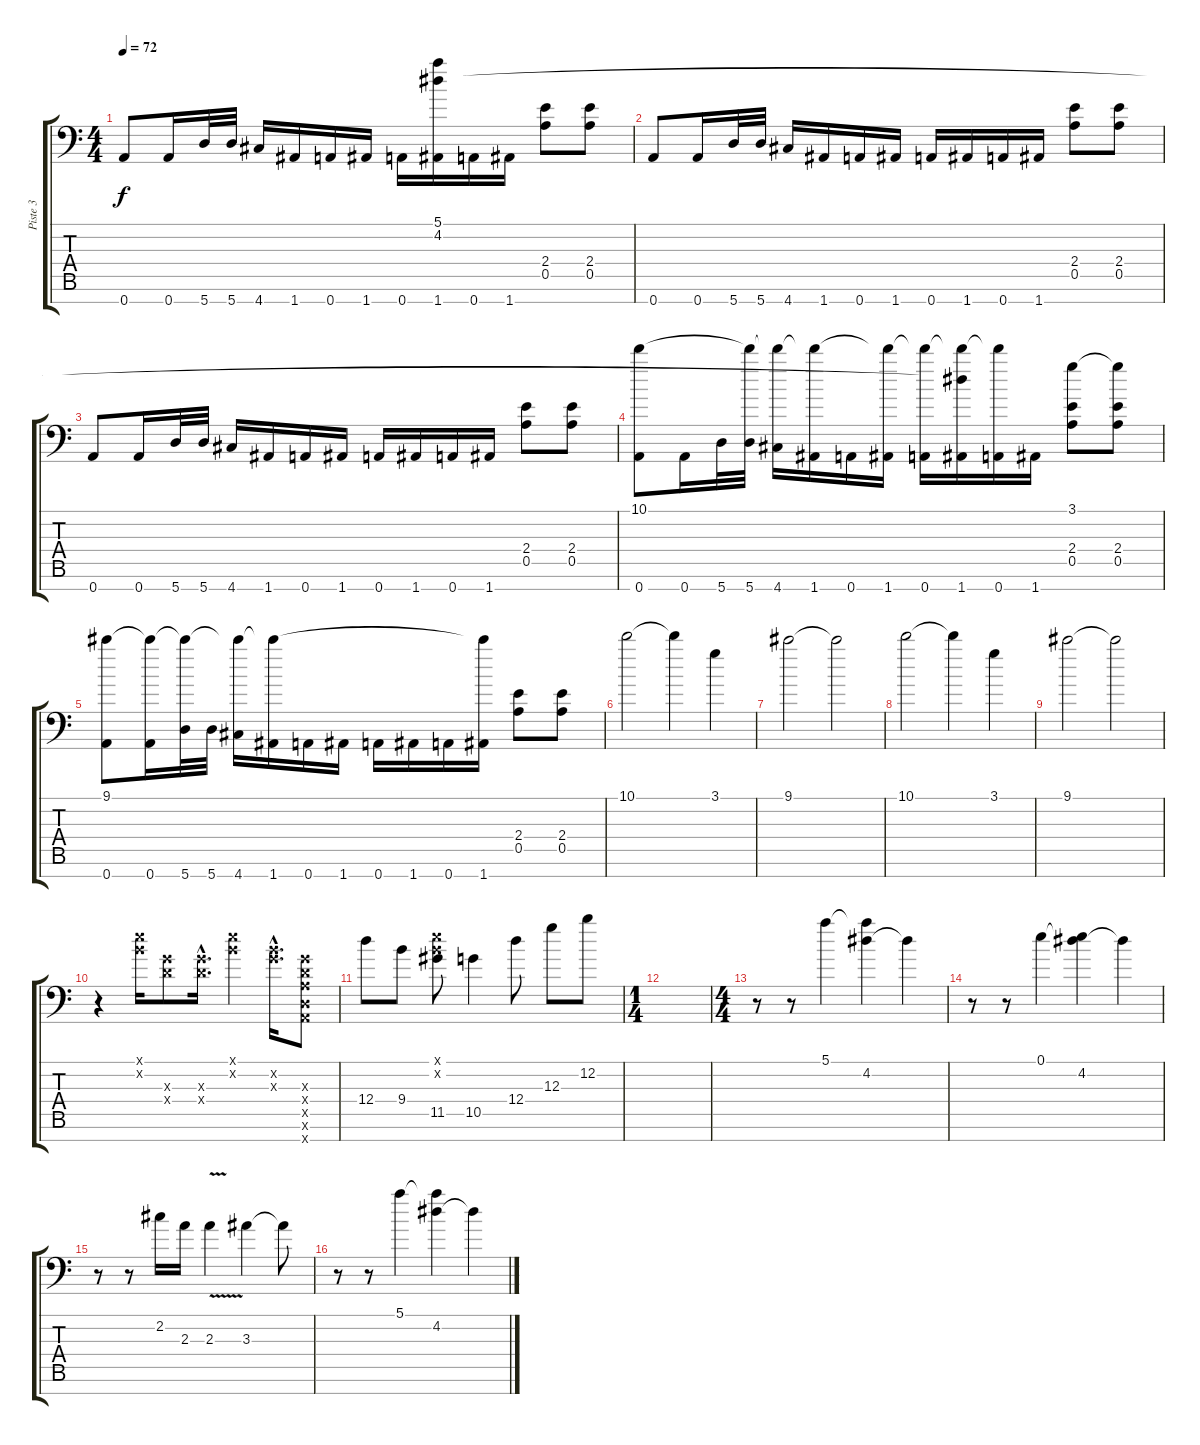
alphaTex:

\track ("Piste 3" "Piste 3") {instrument distortionguitar}
\staff {score tabs}
\tuning (E4 B3 G3 D3 A2 D2 A1) {hide}
\ts (4 4)
\tempo 72
\clef f4
\ks c
0.7.8{dy f volume 16 instrument overdrivenguitar} 0.7.16 5.7.32 5.7.32 4.7.16 1.7.16 0.7.16 1.7.16 0.7.16 (5.1{t} 4.2{t} 1.7).16 0.7.16 1.7.16 (2.4 0.5).8 (2.4 0.5).8 |
0.7.8{volume 16 instrument overdrivenguitar} 0.7.16 5.7.32 5.7.32 4.7.16 1.7.16 0.7.16 1.7.16 0.7.16 1.7.16 0.7.16 1.7.16 (2.4 0.5).8 (2.4 0.5).8 |
0.7.8{volume 16 instrument overdrivenguitar} 0.7.16 5.7.32 5.7.32 4.7.16 1.7.16 0.7.16 1.7.16 0.7.16 1.7.16 0.7.16 1.7.16 (2.4 0.5).8 (2.4 0.5).8 |
(10.1 0.7).8{volume 16 instrument overdrivenguitar} 0.7.16 5.7.32 (10.1{t} 5.7).32 (10.1{t} 4.7).16 (10.1{t} 1.7).16 0.7.16 (10.1{t} 1.7).16 (10.1{t} 0.7).16 (10.1{t} 4.2{t} 1.7).16 (10.1{t} 0.7).16 1.7.16 (3.1 2.4 0.5).8 (3.1{t} 2.4 0.5).8 |
(9.1 0.7).8{volume 16 instrument overdrivenguitar} (9.1{t} 0.7).16 (9.1{t} 5.7).32 5.7.32 (9.1{t} 4.7).16 (9.1{t} 1.7).16 0.7.16 1.7.16 0.7.16 1.7.16 0.7.16 (9.1{t} 1.7).16 (2.4 0.5).8 (2.4 0.5).8 |
10.1.2 10.1{t}.4 3.1.4 |
9.1.2 9.1{t}.2 |
10.1.2 10.1{t}.4 3.1.4 |
9.1.2 9.1{t}.2 |
r.4 (0.1{x} 0.2{x}).16 (0.3{x} 0.4{x}).8 (0.3{hac x} 0.4{hac x}).16{d} (0.1{x} 0.2{x}).4 (0.2{hac x} 0.3{hac x}).16{d} (0.3{x} 0.4{x} 0.5{x} 0.6{x} 0.7{x}).8 |
12.4.8{instrument guitarfretnoise} 9.4.8 (0.1{x} 0.2{x} 11.5).8 10.5.4 12.4.8 12.3.8 12.2.8 |
\ts (1 4)
|
\ts (4 4)
r.8{volume 9 balance 0 instrument distortionguitar} r.8 5.1.4 (5.1{t} 4.2).4 4.2{t}.4 |
r.8{volume 9 balance 0 instrument distortionguitar} r.8 0.1.4 (0.1{t} 4.2).4 4.2{t}.4 |
r.8{volume 9 balance 0 instrument distortionguitar} r.8 2.2.16 2.3.16 2.3{v}.4 3.3.4 3.3{t}.8 |
r.8{volume 9 balance 0 instrument distortionguitar} r.8 5.1.4 (5.1{t} 4.2).4 4.2{t}.4
